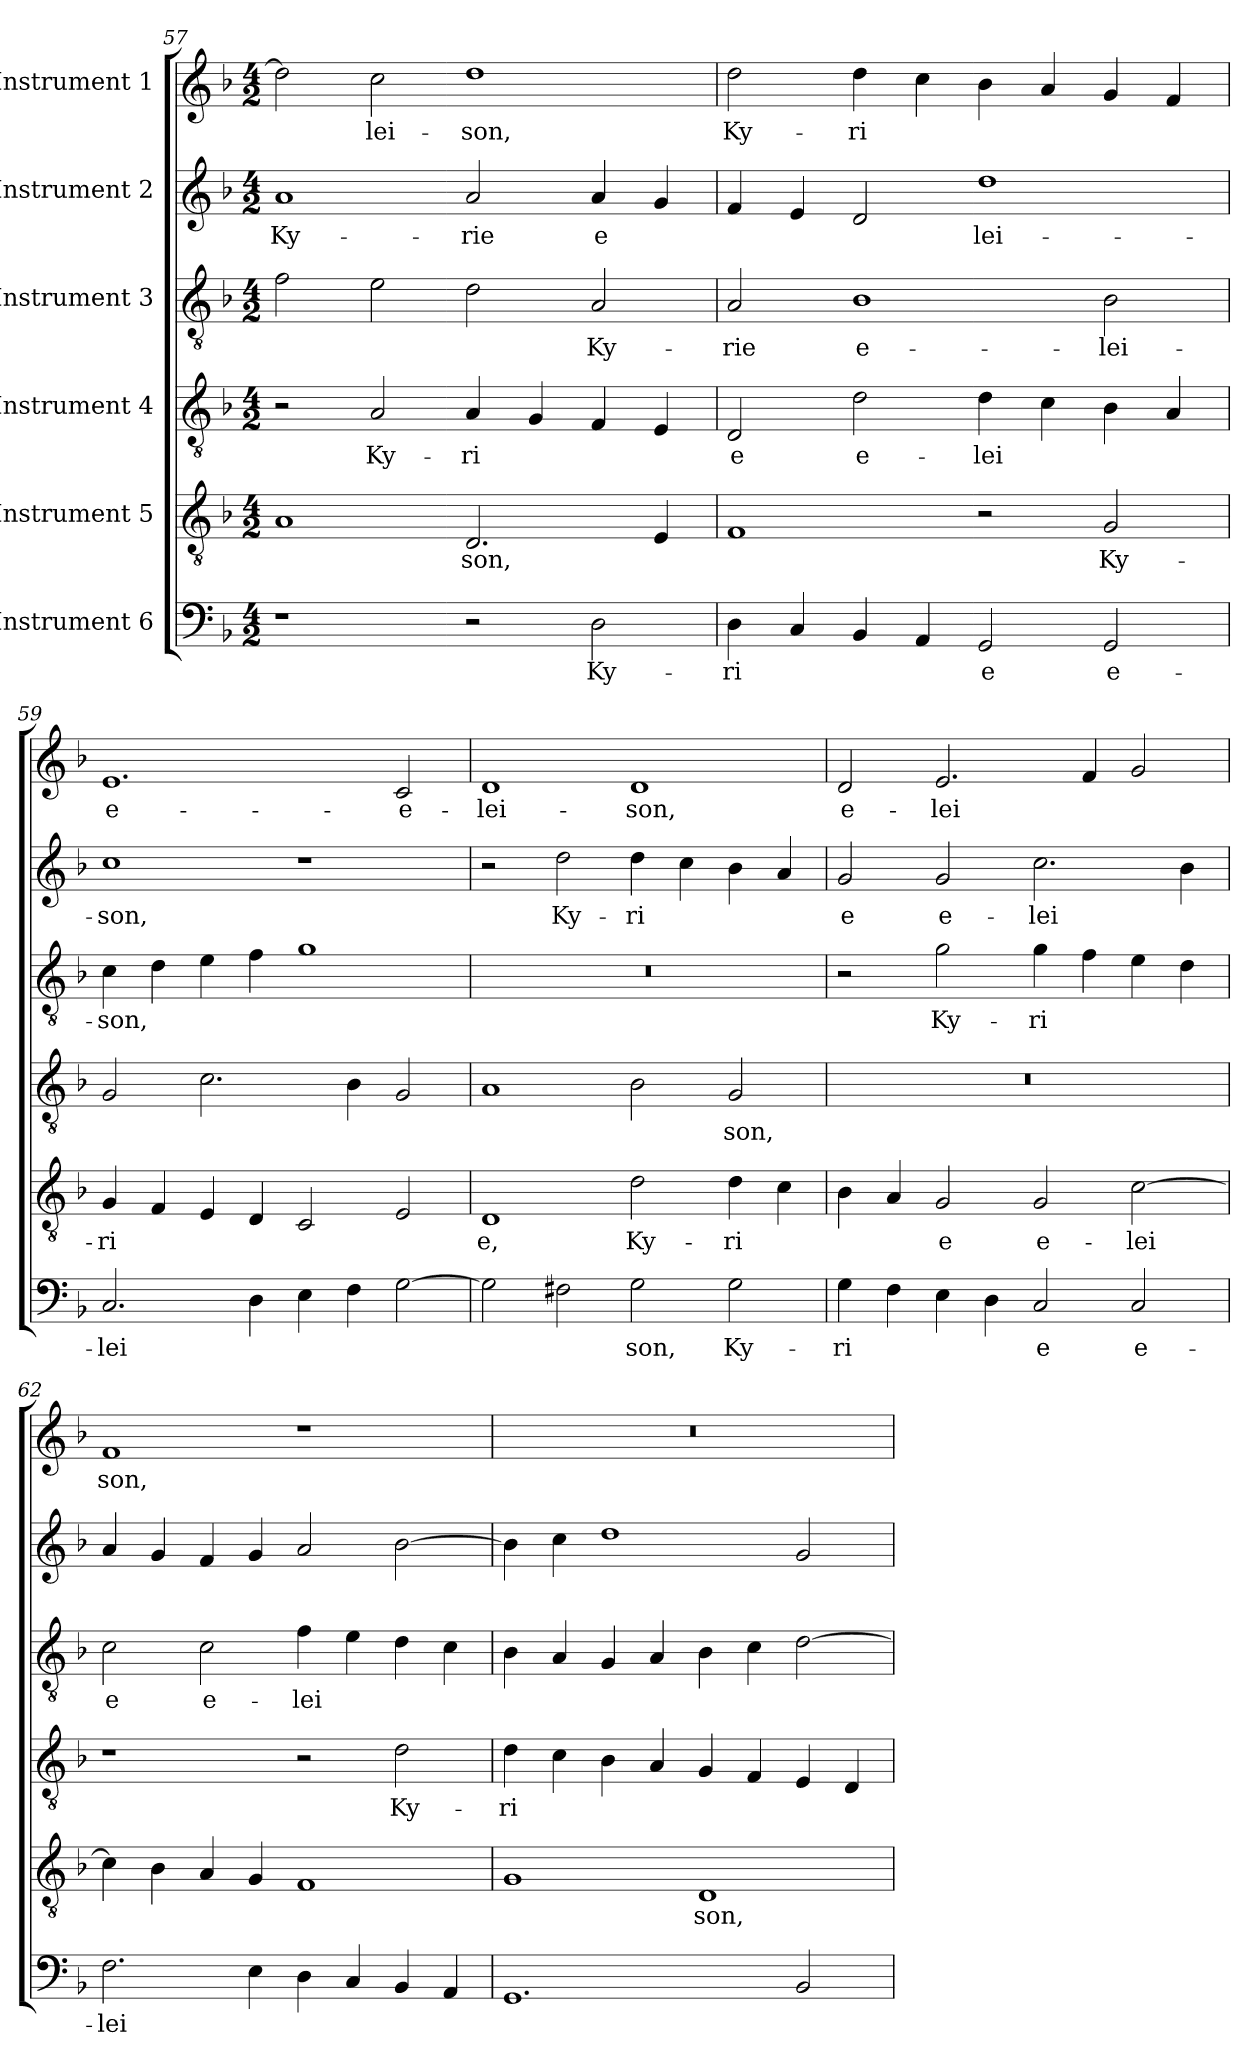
**kern	**text	**kern	**text	**kern	**text	**kern	**text	**kern	**text	**kern	**text
*part6	*part6	*part5	*part5	*part4	*part4	*part3	*part3	*part2	*part2	*part1	*part1
*staff6	*staff6	*staff5	*staff5	*staff4	*staff4	*staff3	*staff3	*staff2	*staff2	*staff1	*staff1
*I"Instrument 6	*	*I"Instrument 5	*	*I"Instrument 4	*	*I"Instrument 3	*	*I"Instrument 2	*	*I"Instrument 1	*
*clefF4	*	*clefGv2	*	*clefGv2	*	*clefGv2	*	*clefG2	*	*clefG2	*
*k[b-]	*	*k[b-]	*	*k[b-]	*	*k[b-]	*	*k[b-]	*	*k[b-]	*
*F:	*	*F:	*	*F:	*	*F:	*	*F:	*	*F:	*
*M4/2	*	*M4/2	*	*M4/2	*	*M4/2	*	*M4/2	*	*M4/2	*
=57	=57	=57	=57	=57	=57	=57	=57	=57	=57	=57	=57
!	!	!	!LO:LY:b:cj	!	!	!	!LO:LY:b:cj	!	!LO:LY:b:cj	!	!LO:LY:b:cj
1r	.	1A	--	2r	.	2f\	.	1a	Ky-	2dd\]	--
!	!	!	!	!	!LO:LY:b:cj	!	!LO:LY:b:cj	!	!	!	!LO:LY:b:cj
.	.	.	.	2A/	Ky-	2e\	.	.	.	2cc\	-lei-
!	!	!	!LO:LY:b:cj	!	!LO:LY:b:cj	!	!LO:LY:b:cj	!	!LO:LY:b:cj	!	!LO:LY:b:cj
2r	.	2.D/	-son,	4A/	-ri-	2d\	.	2a/	-rie	1dd	-son,
!	!	!	!	!	!LO:LY:b:cj	!	!	!	!	!	!
.	.	.	.	4G/	--	.	.	.	.	.	.
!	!LO:LY:b:cj	!	!	!	!LO:LY:b:cj	!	!LO:LY:b:cj	!	!LO:LY:b:cj	!	!
2D\	Ky-	.	.	4F/	--	2A/	Ky-	4a/	e-	.	.
!	!	!	!LO:LY:b:cj	!	!LO:LY:b:cj	!	!	!	!LO:LY:b:cj	!	!
.	.	4E/	.	4E/	--	.	.	4g/	--	.	.
=58	=58	=58	=58	=58	=58	=58	=58	=58	=58	=58	=58
!	!LO:LY:b:cj	!	!LO:LY:b:cj	!	!LO:LY:b:cj	!	!LO:LY:b:cj	!	!LO:LY:b:cj	!	!LO:LY:b:cj
4D\	-ri-	1F	.	2D/	-e	2A/	-rie	4f/	--	2dd\	Ky-
!	!LO:LY:b:cj	!	!	!	!	!	!	!	!LO:LY:b:cj	!	!
4C/	--	.	.	.	.	.	.	4e/	--	.	.
!	!LO:LY:b:cj	!	!	!	!LO:LY:b:cj	!	!LO:LY:b:cj	!	!LO:LY:b:cj	!	!LO:LY:b:cj
4BB-/	--	.	.	2d\	e-	1B-	e-	2d/	--	4dd\	-ri-
!	!LO:LY:b:cj	!	!	!	!	!	!	!	!	!	!LO:LY:b:cj
4AA/	--	.	.	.	.	.	.	.	.	4cc\	--
!	!LO:LY:b:cj	!	!	!	!LO:LY:b:cj	!	!	!	!LO:LY:b:cj	!	!LO:LY:b:cj
2GG/	-e	2r	.	4d\	-lei-	.	.	1dd	-lei-	4b-\	--
!	!	!	!	!	!LO:LY:b:cj	!	!	!	!	!	!LO:LY:b:cj
.	.	.	.	4c\	--	.	.	.	.	4a/	--
!	!LO:LY:b:cj	!	!LO:LY:b:cj	!	!LO:LY:b:cj	!	!LO:LY:b:cj	!	!	!	!LO:LY:b:cj
2GG/	e-	2G/	Ky-	4B-\	--	2B-\	-lei-	.	.	4g/	--
!	!	!	!	!	!LO:LY:b:cj	!	!	!	!	!	!LO:LY:b:cj
.	.	.	.	4A/	--	.	.	.	.	4f/	--
=59	=59	=59	=59	=59	=59	=59	=59	=59	=59	=59	=59
!	!LO:LY:b:cj	!	!LO:LY:b:cj	!	!LO:LY:b:cj	!	!LO:LY:b:cj	!	!LO:LY:b:cj	!	!LO:LY:b:cj
2.C/	-lei-	4G/	-ri-	2G/	--	4c\	-son,	1cc	-son,	1.e	-e-
!	!	!	!LO:LY:b:cj	!	!	!	!LO:LY:b:cj	!	!	!	!
.	.	4F/	--	.	.	4d\	.	.	.	.	.
!	!	!	!LO:LY:b:cj	!	!LO:LY:b:cj	!	!LO:LY:b:cj	!	!	!	!
.	.	4E/	--	2.c\	--	4e\	.	.	.	.	.
!	!LO:LY:b:cj	!	!LO:LY:b:cj	!	!	!	!LO:LY:b:cj	!	!	!	!
4D\	--	4D/	--	.	.	4f\	.	.	.	.	.
!	!LO:LY:b:cj	!	!LO:LY:b:cj	!	!	!	!LO:LY:b:cj	!	!	!	!
4E\	--	2C/	--	.	.	1g	.	1r	.	.	.
!	!LO:LY:b:cj	!	!	!	!LO:LY:b:cj	!	!	!	!	!	!
4F\	--	.	.	4B-\	--	.	.	.	.	.	.
!	!LO:LY:b:cj	!	!LO:LY:b:cj	!	!LO:LY:b:cj	!	!	!	!	!	!LO:LY:b:cj
[<2G\	--	2E/	--	2G/	--	.	.	.	.	2c/	-e-
!!LO:LB:g=z
=60	=60	=60	=60	=60	=60	=60	=60	=60	=60	=60	=60
!	!LO:LY:b:cj	!	!LO:LY:b:cj	!	!LO:LY:b:cj	!	!	!	!	!	!LO:LY:b:cj
2G\]	--	1D	-e,	1A	--	0r	.	2r	.	1d	-lei-
!	!LO:LY:b:cj	!	!	!	!	!	!	!	!LO:LY:b:cj	!	!
2F#\	--	.	.	.	.	.	.	2dd\	Ky-	.	.
!	!LO:LY:b:cj	!	!LO:LY:b:cj	!	!LO:LY:b:cj	!	!	!	!LO:LY:b:cj	!	!LO:LY:b:cj
2G\	-son,	2d\	Ky-	2B-\	--	.	.	4dd\	-ri-	1d	-son,
!	!	!	!	!	!	!	!	!	!LO:LY:b:cj	!	!
.	.	.	.	.	.	.	.	4cc\	--	.	.
!	!LO:LY:b:cj	!	!LO:LY:b:cj	!	!LO:LY:b:cj	!	!	!	!LO:LY:b:cj	!	!
2G\	Ky-	4d\	-ri-	2G/	-son,	.	.	4b-\	--	.	.
!	!	!	!LO:LY:b:cj	!	!	!	!	!	!LO:LY:b:cj	!	!
.	.	4c\	--	.	.	.	.	4a/	--	.	.
=61	=61	=61	=61	=61	=61	=61	=61	=61	=61	=61	=61
!	!LO:LY:b:cj	!	!LO:LY:b:cj	!	!	!	!	!	!LO:LY:b:cj	!	!LO:LY:b:cj
4G\	-ri-	4B-\	--	0r	.	2r	.	2g/	-e	2d/	e-
!	!LO:LY:b:cj	!	!LO:LY:b:cj	!	!	!	!	!	!	!	!
4F\	--	4A/	--	.	.	.	.	.	.	.	.
!	!LO:LY:b:cj	!	!LO:LY:b:cj	!	!	!	!LO:LY:b:cj	!	!LO:LY:b:cj	!	!LO:LY:b:cj
4E\	--	2G/	-e	.	.	2g\	Ky-	2g/	e-	2.e/	-lei-
!	!LO:LY:b:cj	!	!	!	!	!	!	!	!	!	!
4D\	--	.	.	.	.	.	.	.	.	.	.
!	!LO:LY:b:cj	!	!LO:LY:b:cj	!	!	!	!LO:LY:b:cj	!	!LO:LY:b:cj	!	!
2C/	-e	2G/	e-	.	.	4g\	-ri-	2.cc\	-lei-	.	.
!	!	!	!	!	!	!	!LO:LY:b:cj	!	!	!	!LO:LY:b:cj
.	.	.	.	.	.	4f\	--	.	.	4f/	--
!	!LO:LY:b:cj	!	!LO:LY:b:cj	!	!	!	!LO:LY:b:cj	!	!	!	!LO:LY:b:cj
2C/	e-	[>2c\	-lei-	.	.	4e\	--	.	.	2g/	--
!	!	!	!	!	!	!	!LO:LY:b:cj	!	!LO:LY:b:cj	!	!
.	.	.	.	.	.	4d\	--	4b-\	--	.	.
=62	=62	=62	=62	=62	=62	=62	=62	=62	=62	=62	=62
!	!LO:LY:b:cj	!	!LO:LY:b:cj	!	!	!	!LO:LY:b:cj	!	!LO:LY:b:cj	!	!LO:LY:b:cj
2.F\	-lei-	4c\]	--	1r	.	2c\	-e	4a/	--	1f	-son,
!	!	!	!LO:LY:b:cj	!	!	!	!	!	!LO:LY:b:cj	!	!
.	.	4B-\	--	.	.	.	.	4g/	--	.	.
!	!	!	!LO:LY:b:cj	!	!	!	!LO:LY:b:cj	!	!LO:LY:b:cj	!	!
.	.	4A/	--	.	.	2c\	e-	4f/	--	.	.
!	!LO:LY:b:cj	!	!LO:LY:b:cj	!	!	!	!	!	!LO:LY:b:cj	!	!
4E\	--	4G/	--	.	.	.	.	4g/	--	.	.
!	!LO:LY:b:cj	!	!LO:LY:b:cj	!	!	!	!LO:LY:b:cj	!	!LO:LY:b:cj	!	!
4D\	--	1F	--	2r	.	4f\	-lei-	2a/	--	1r	.
!	!LO:LY:b:cj	!	!	!	!	!	!LO:LY:b:cj	!	!	!	!
4C/	--	.	.	.	.	4e\	--	.	.	.	.
!	!LO:LY:b:cj	!	!	!	!LO:LY:b:cj	!	!LO:LY:b:cj	!	!LO:LY:b:cj	!	!
4BB-/	--	.	.	2d\	Ky-	4d\	--	[>2b-\	--	.	.
!	!LO:LY:b:cj	!	!	!	!	!	!LO:LY:b:cj	!	!	!	!
4AA/	--	.	.	.	.	4c\	--	.	.	.	.
=63	=63	=63	=63	=63	=63	=63	=63	=63	=63	=63	=63
!	!LO:LY:b:cj	!	!LO:LY:b:cj	!	!LO:LY:b:cj	!	!LO:LY:b:cj	!	!LO:LY:b:cj	!	!
1.GG	--	1G	--	4d\	-ri-	4B-\	--	4b-\]	--	0r	.
!	!	!	!	!	!LO:LY:b:cj	!	!LO:LY:b:cj	!	!LO:LY:b:cj	!	!
.	.	.	.	4c\	--	4A/	--	4cc\	--	.	.
!	!	!	!	!	!LO:LY:b:cj	!	!LO:LY:b:cj	!	!LO:LY:b:cj	!	!
.	.	.	.	4B-\	--	4G/	--	1dd	--	.	.
!	!	!	!	!	!LO:LY:b:cj	!	!LO:LY:b:cj	!	!	!	!
.	.	.	.	4A/	--	4A/	--	.	.	.	.
!	!	!	!LO:LY:b:cj	!	!LO:LY:b:cj	!	!LO:LY:b:cj	!	!	!	!
.	.	1D	-son,	4G/	--	4B-\	--	.	.	.	.
!	!	!	!	!	!LO:LY:b:cj	!	!LO:LY:b:cj	!	!	!	!
.	.	.	.	4F/	--	4c\	--	.	.	.	.
!	!LO:LY:b:cj	!	!	!	!LO:LY:b:cj	!	!LO:LY:b:cj	!	!LO:LY:b:cj	!	!
2BB-/	--	.	.	4E/	--	[>2d\	--	2g/	--	.	.
!	!	!	!	!	!LO:LY:b:cj	!	!	!	!	!	!
.	.	.	.	4D/	--	.	.	.	.	.	.
=	=	=	=	=	=	=	=	=	=	=	=
*-	*-	*-	*-	*-	*-	*-	*-	*-	*-	*-	*-
